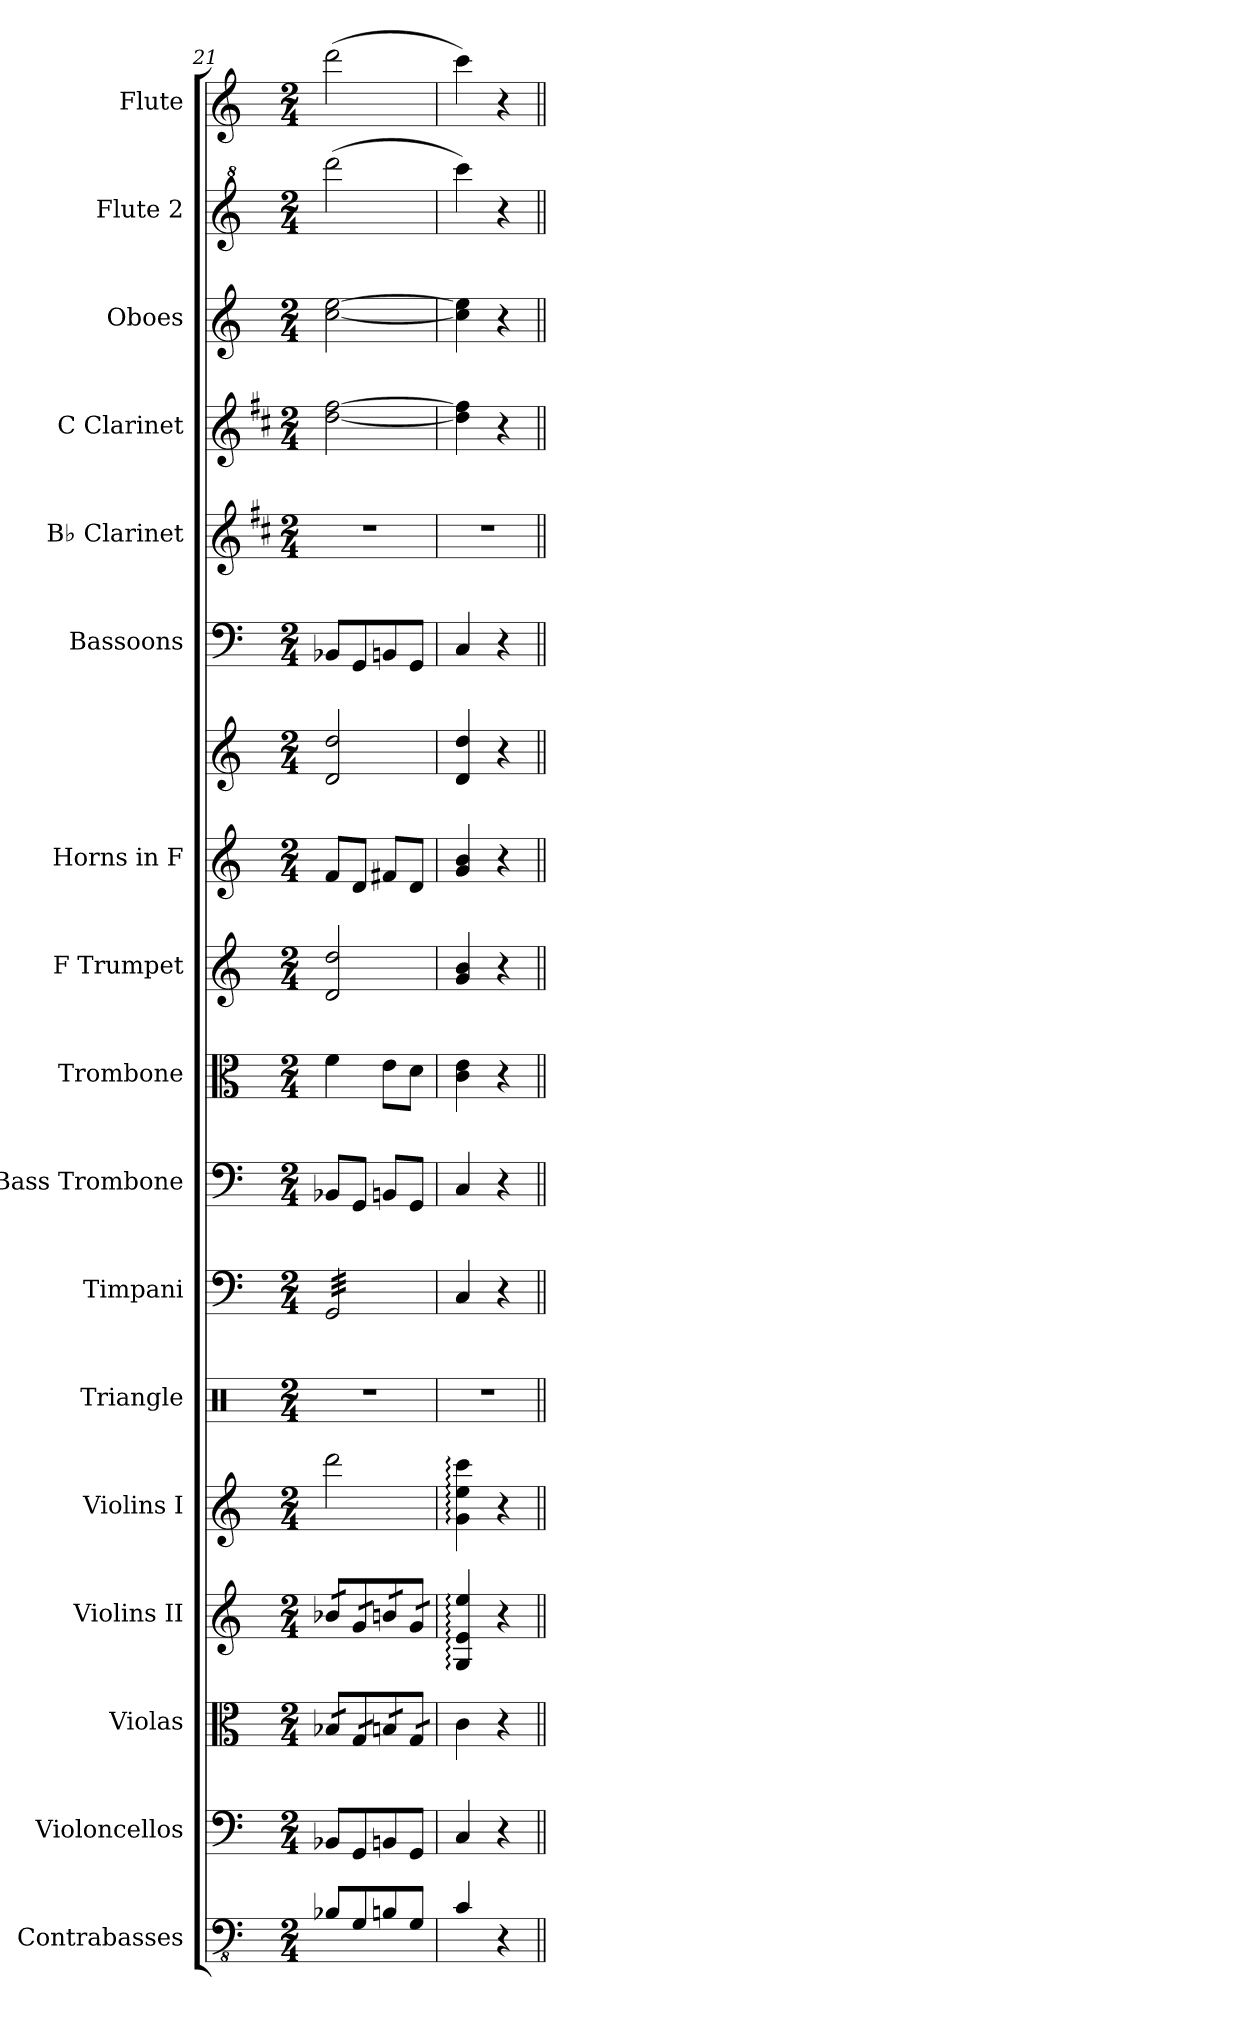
**kern	**kern	**kern	**kern	**kern	**kern	**kern	**kern	**kern	**kern	**kern	**kern	**kern	**kern	**kern	**kern	**kern	**kern
*part17	*part16	*part15	*part14	*part13	*part12	*part11	*part10	*part9	*part8	*part7	*part7	*part6	*part5	*part4	*part3	*part2	*part1
*staff18	*staff17	*staff16	*staff15	*staff14	*staff13	*staff12	*staff11	*staff10	*staff9	*staff8	*staff7	*staff6	*staff5	*staff4	*staff3	*staff2	*staff1
*I"Contrabasses	*I"Violoncellos	*I"Violas	*I"Violins II	*I"Violins I	*I"Triangle	*I"Timpani	*I"Bass Trombone	*I"Trombone	*I"F Trumpet	*I"Horns in F	*	*I"Bassoons	*I"B♭ Clarinet	*I"C Clarinet	*I"Oboes	*I"Flute 2	*I"Flute
*I'Cb.	*I'Vc.	*I'Vla.	*I'Vln. II	*I'Vln. I	*I'Trgl.	*I'Timp.	*I'B. Tbn.	*I'Tbn.	*I'F Tpt.	*	*	*I'Bsn.	*I'B♭ Cl.	*I'C Cl.	*I'Ob.	*I'Fl. 2	*I'Fl. 2
*clefFv4	*clefF4	*clefC3	*clefG2	*clefG2	*clefX	*clefF4	*clefF4	*clefC3	*clefG2	*clefG2	*clefG2	*clefF4	*clefG2	*clefG2	*clefG2	*clefG^2	*clefG2
*ITrd7c12	*	*	*	*	*	*	*	*	*ITrd-3c-5	*ITrd4c7	*ITrd4c7	*	*ITrd1c2	*ITrd1c2	*	*	*
*k[]	*k[]	*k[]	*k[]	*k[]	*k[]	*k[]	*k[]	*k[]	*k[b-]	*k[b-]	*k[b-]	*k[]	*k[]	*k[]	*k[]	*k[]	*k[]
*M2/4	*M2/4	*M2/4	*M2/4	*M2/4	*M2/4	*M2/4	*M2/4	*M2/4	*M2/4	*M2/4	*M2/4	*M2/4	*M2/4	*M2/4	*M2/4	*M2/4	*M2/4
=21	=21	=21	=21	=21	=21	=21	=21	=21	=21	=21	=21	=21	=21	=21	=21	=21	=21
*	*	*tremolo	*	*	*	*	*	*	*	*	*	*	*	*	*	*	*
*	*	*	*tremolo	*	*	*	*	*	*	*	*	*	*	*	*	*	*
*	*	*	*	*	*	*tremolo	*	*	*	*	*	*	*	*	*	*	*
8BBB-X/L	8BB-X/L	16B-X/LL	16b-X/LL	2ddd\	2r	32GG/LLL	8BB-X/L	4f\	2g/ 2gg/	8B-/L	2G/ 2g/	8BB-X/L	2r	[2cc\ [2ee\	[2cc\ [2ee\	(>2dddd\	(>2ddd\
.	.	.	.	.	.	32GG/	.	.	.	.	.	.	.	.	.	.	.
.	.	16B-X/	16b-X/	.	.	32GG/	.	.	.	.	.	.	.	.	.	.	.
.	.	.	.	.	.	32GG/	.	.	.	.	.	.	.	.	.	.	.
8GGG/	8GG/	16G/	16g/	.	.	32GG/	8GG/J	.	.	8G/J	.	8GG/	.	.	.	.	.
.	.	.	.	.	.	32GG/	.	.	.	.	.	.	.	.	.	.	.
.	.	16G/	16g/	.	.	32GG/	.	.	.	.	.	.	.	.	.	.	.
.	.	.	.	.	.	32GG/	.	.	.	.	.	.	.	.	.	.	.
8BBBn/	8BBn/	16Bn/	16bn/	.	.	32GG/	8BBn/L	8e\L	.	8Bn/L	.	8BBn/	.	.	.	.	.
.	.	.	.	.	.	32GG/	.	.	.	.	.	.	.	.	.	.	.
.	.	16Bn/	16bn/	.	.	32GG/	.	.	.	.	.	.	.	.	.	.	.
.	.	.	.	.	.	32GG/	.	.	.	.	.	.	.	.	.	.	.
8GGG/J	8GG/J	16G/	16g/	.	.	32GG/	8GG/J	8d\J	.	8G/J	.	8GG/J	.	.	.	.	.
.	.	.	.	.	.	32GG/	.	.	.	.	.	.	.	.	.	.	.
.	.	16G/JJ	16g/JJ	.	.	32GG/	.	.	.	.	.	.	.	.	.	.	.
*	*	*	*Xtremolo	*	*	*	*	*	*	*	*	*	*	*	*	*	*
*	*	*Xtremolo	*	*	*	*	*	*	*	*	*	*	*	*	*	*	*
.	.	.	.	.	.	32GG/JJJ	.	.	.	.	.	.	.	.	.	.	.
*	*	*	*	*	*	*Xtremolo	*	*	*	*	*	*	*	*	*	*	*
=22	=22	=22	=22	=22	=22	=22	=22	=22	=22	=22	=22	=22	=22	=22	=22	=22	=22
4CC/	4C/	4c\	4G/: 4e/: 4ee/:	4g\: 4ee\: 4ccc\:	2r	4C/	4C/	4c\ 4e\	4cc/ 4ee/	4c/ 4e/	4G/ 4g/	4C/	2r	4cc\] 4ee\]	4cc\] 4ee\]	4cccc\)	4ccc\)
4r	4r	4r	4r	4r	.	4r	4r	4r	4r	4r	4r	4r	.	4r	4r	4r	4r
=||	=||	=||	=||	=||	=||	=||	=||	=||	=||	=||	=||	=||	=||	=||	=||	=||	=||
*-	*-	*-	*-	*-	*-	*-	*-	*-	*-	*-	*-	*-	*-	*-	*-	*-	*-
